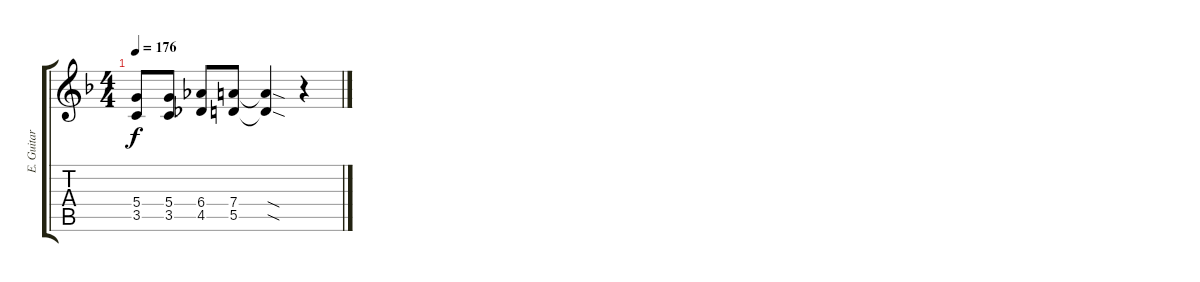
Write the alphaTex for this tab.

\track ("E. Guitar II" "E. Guitar ") {instrument overdrivenguitar}
\staff {score tabs}
\tuning (E4 B3 G3 D3 A2 E2) {hide}
\ts (4 4)
\tempo 176
\clef g2
\ks f
(5.4 3.5).8{dy f} (5.4 3.5).8 (6.4 4.5).8 (7.4 5.5).8 (7.4{sod t} 5.5{sod t}).4 r.4
